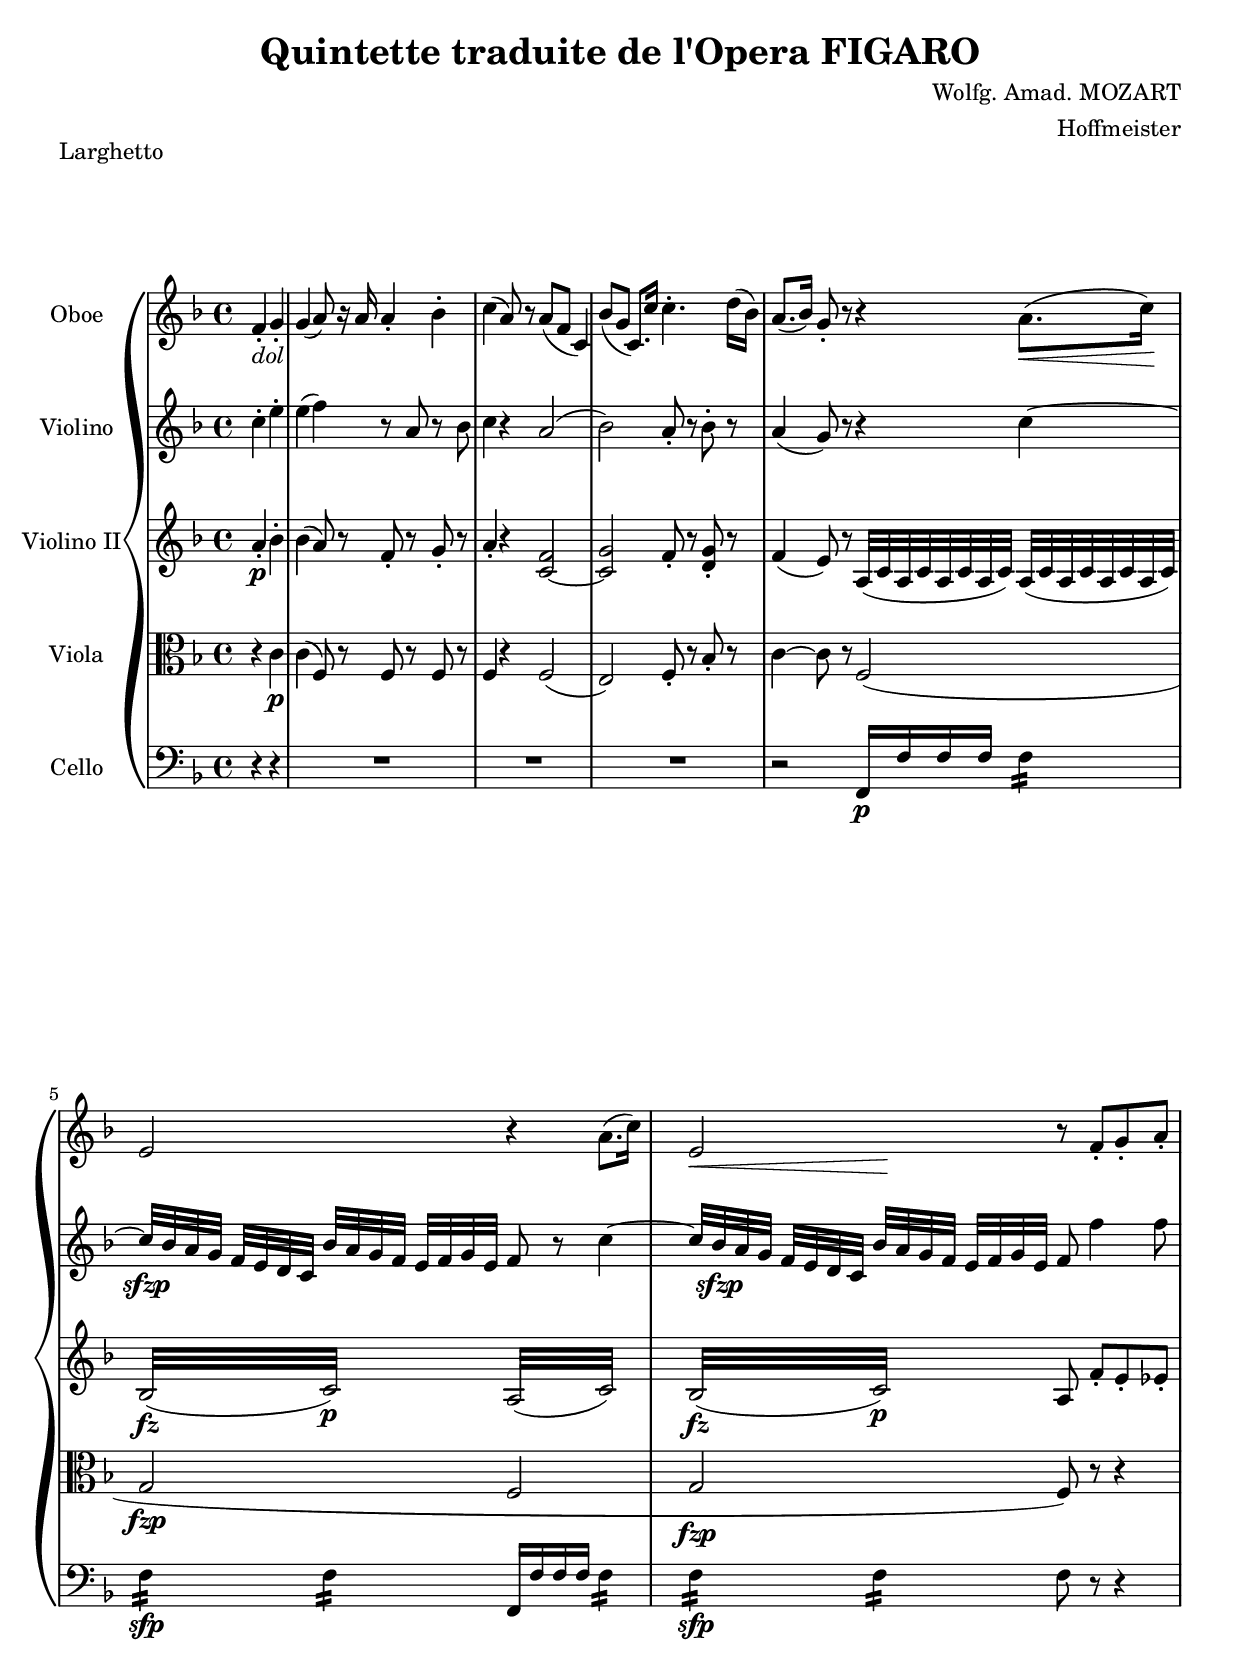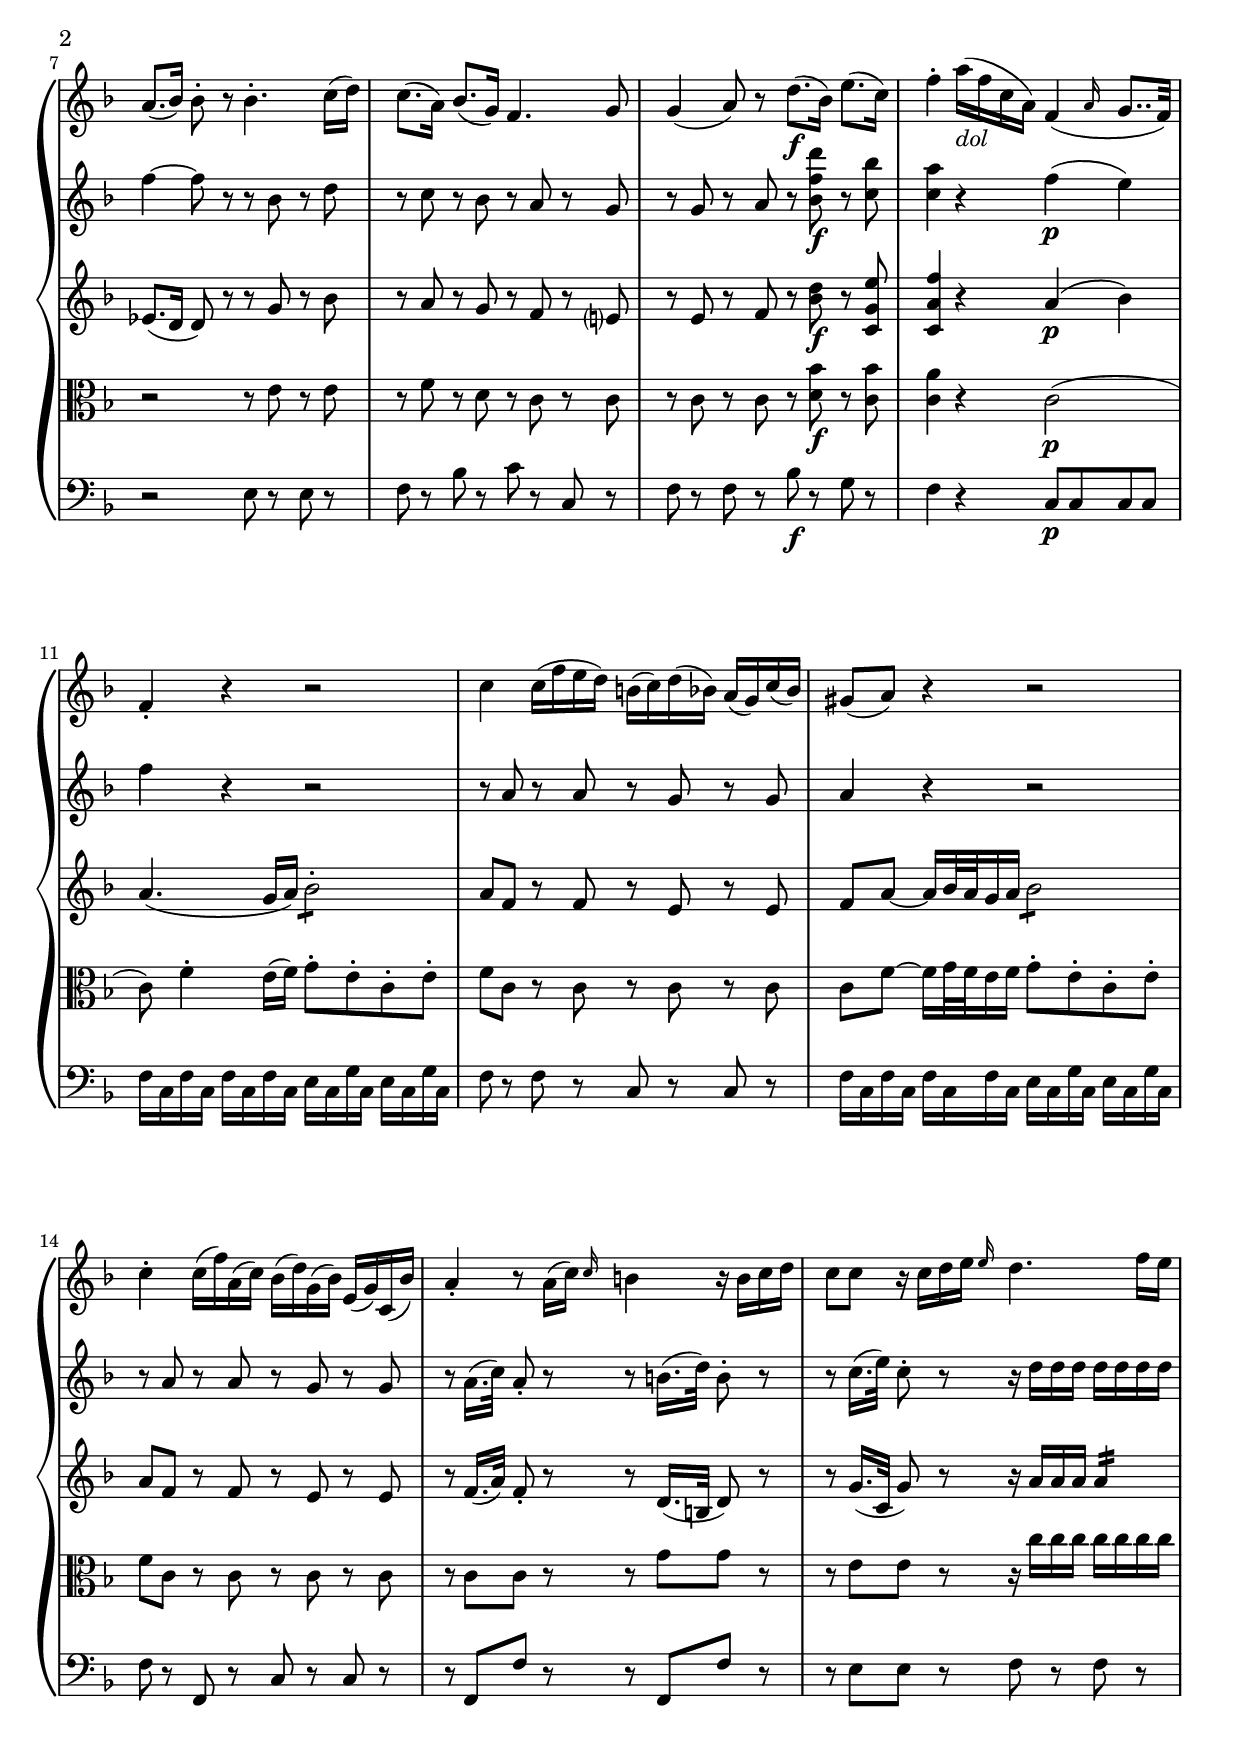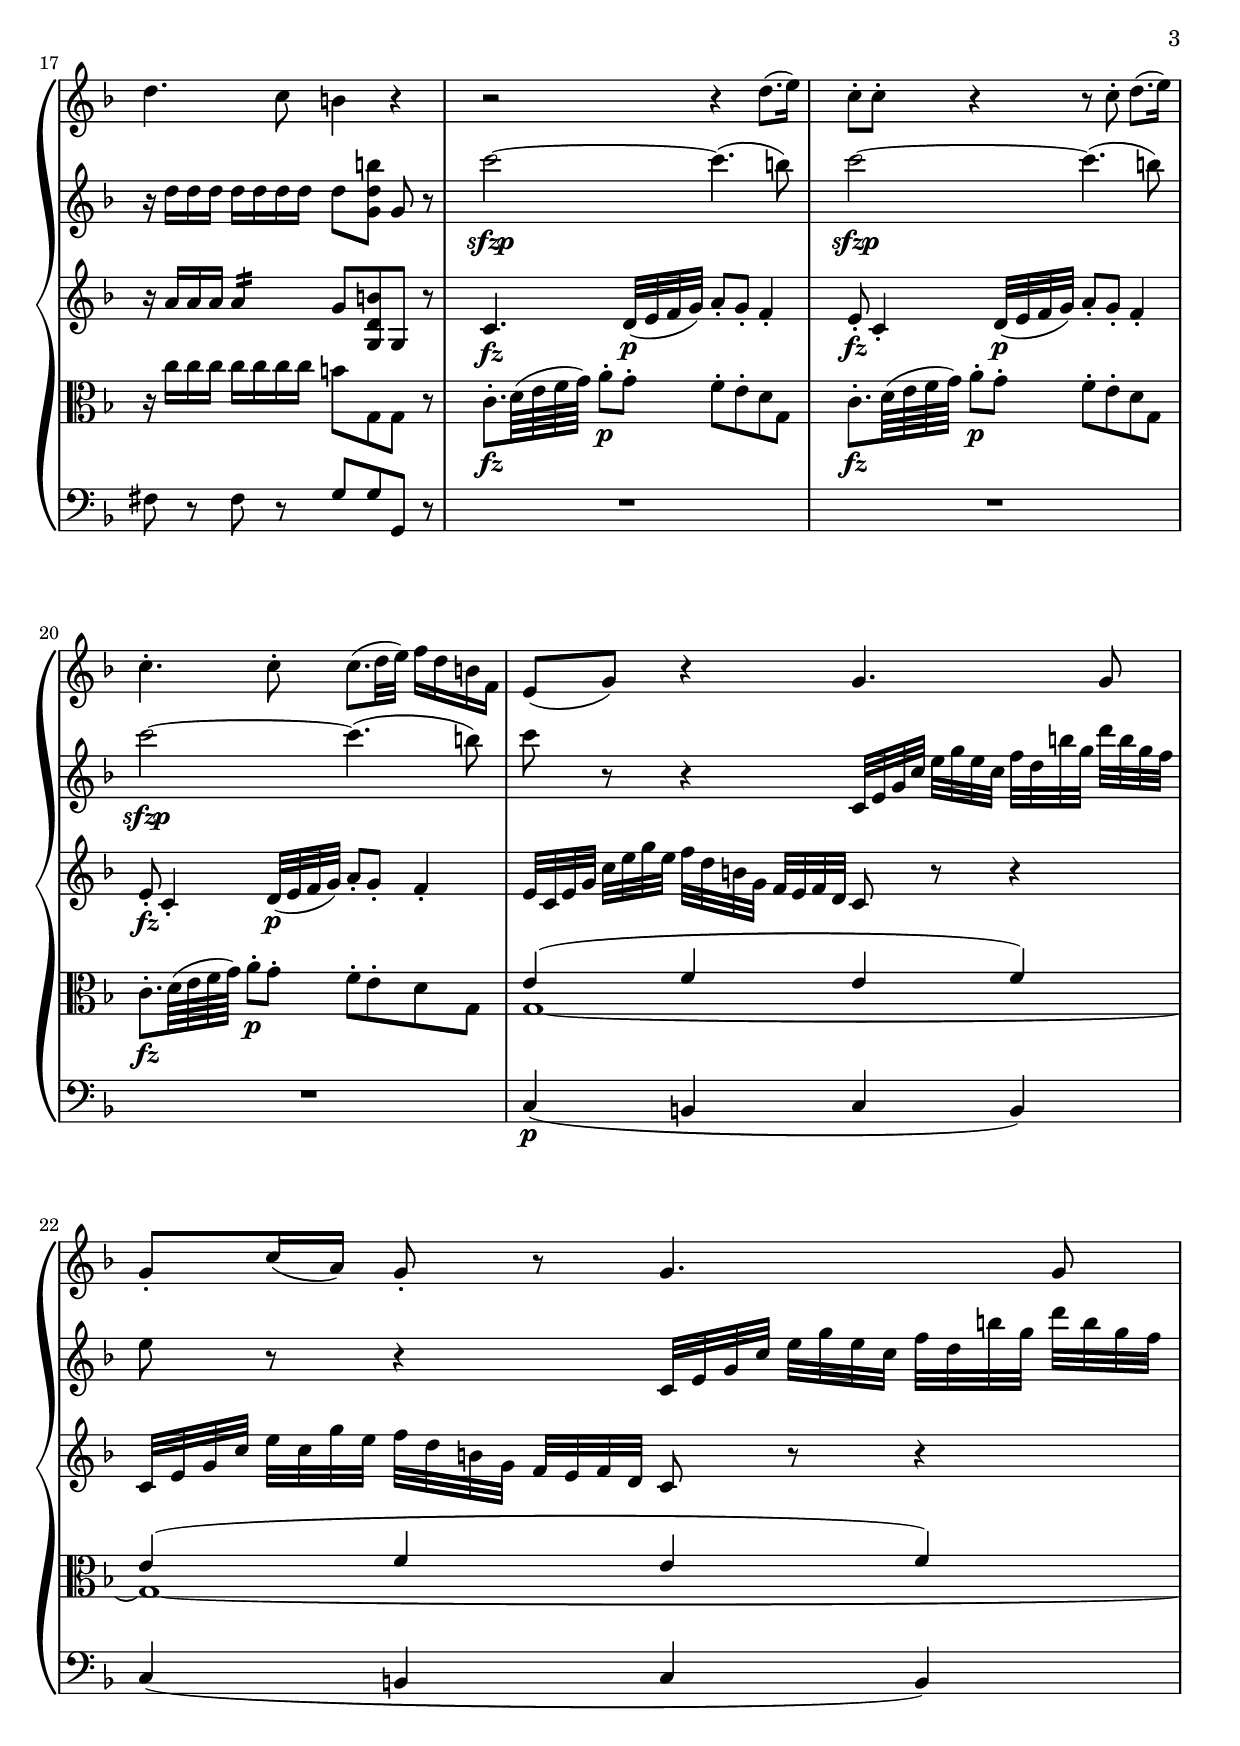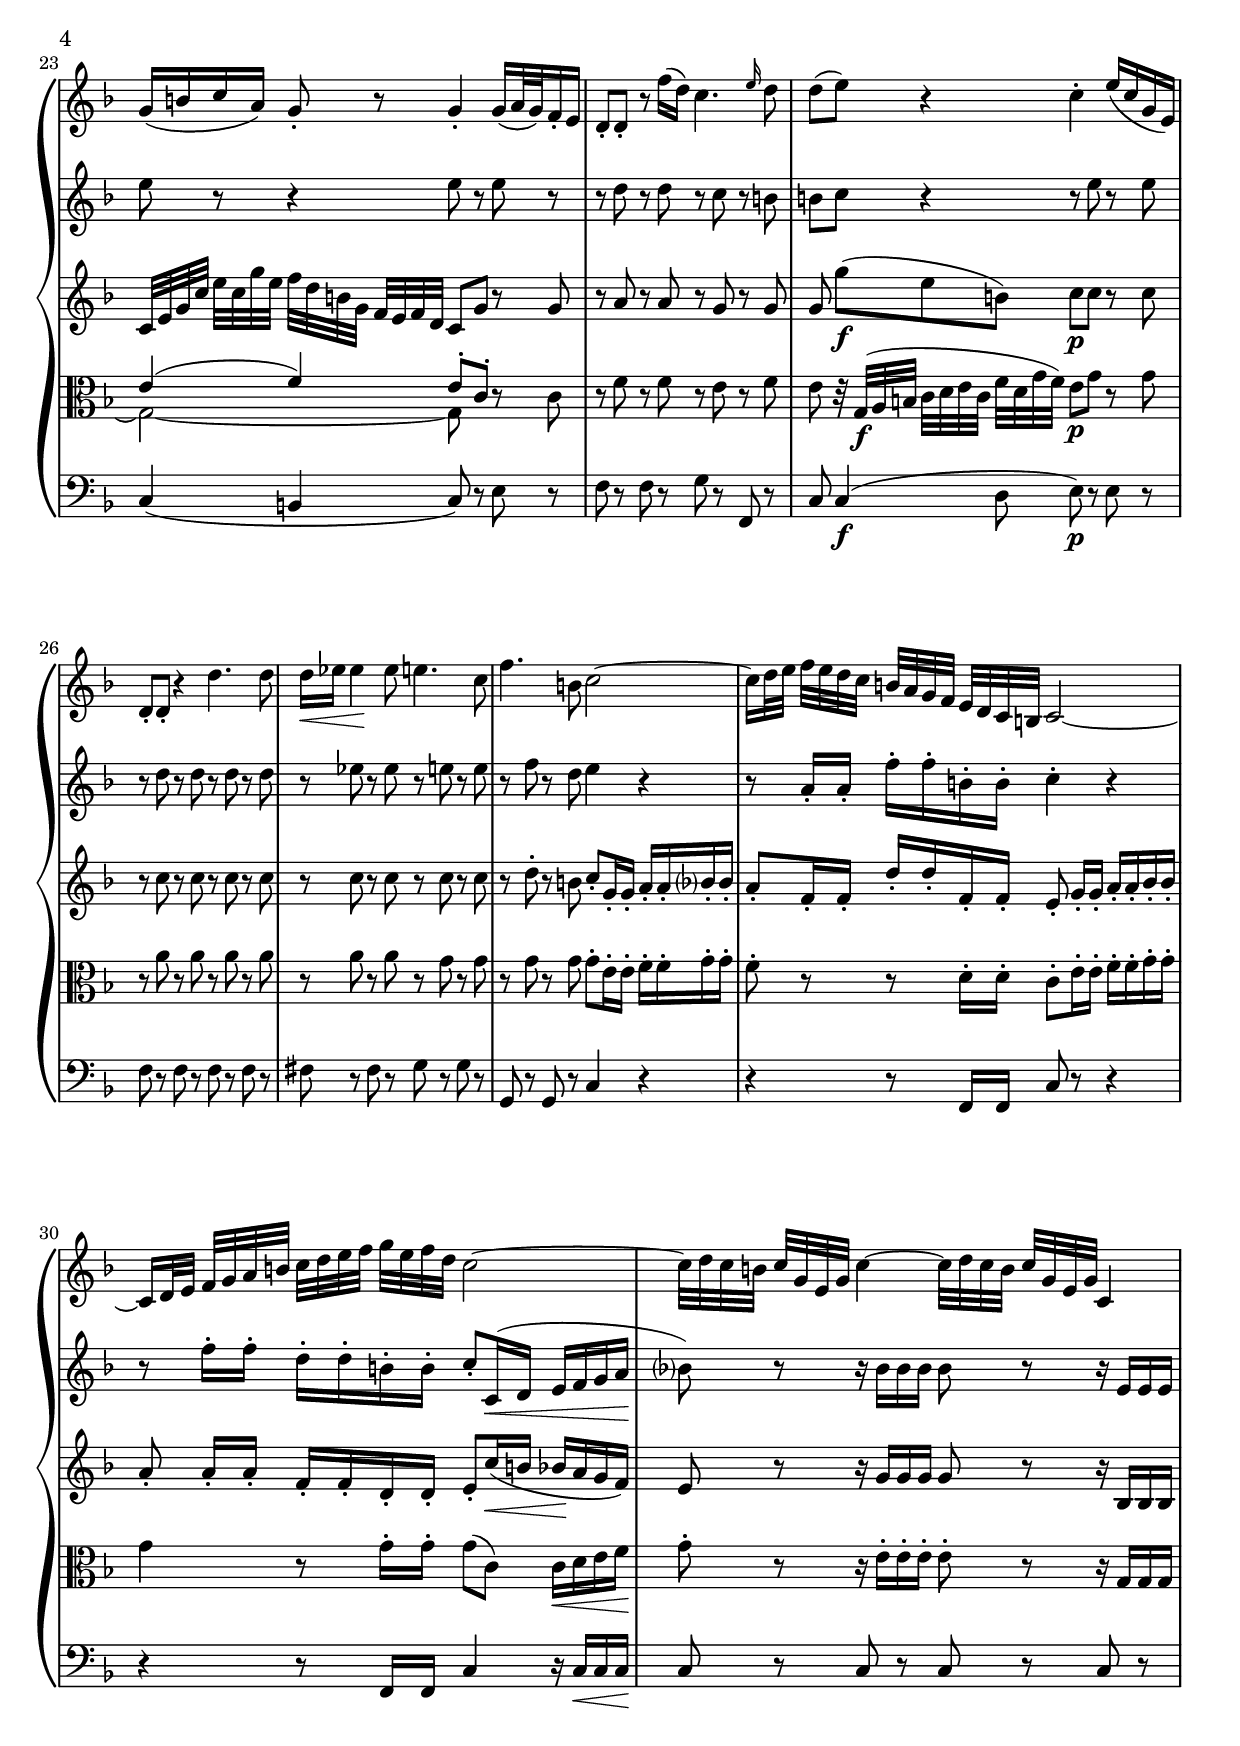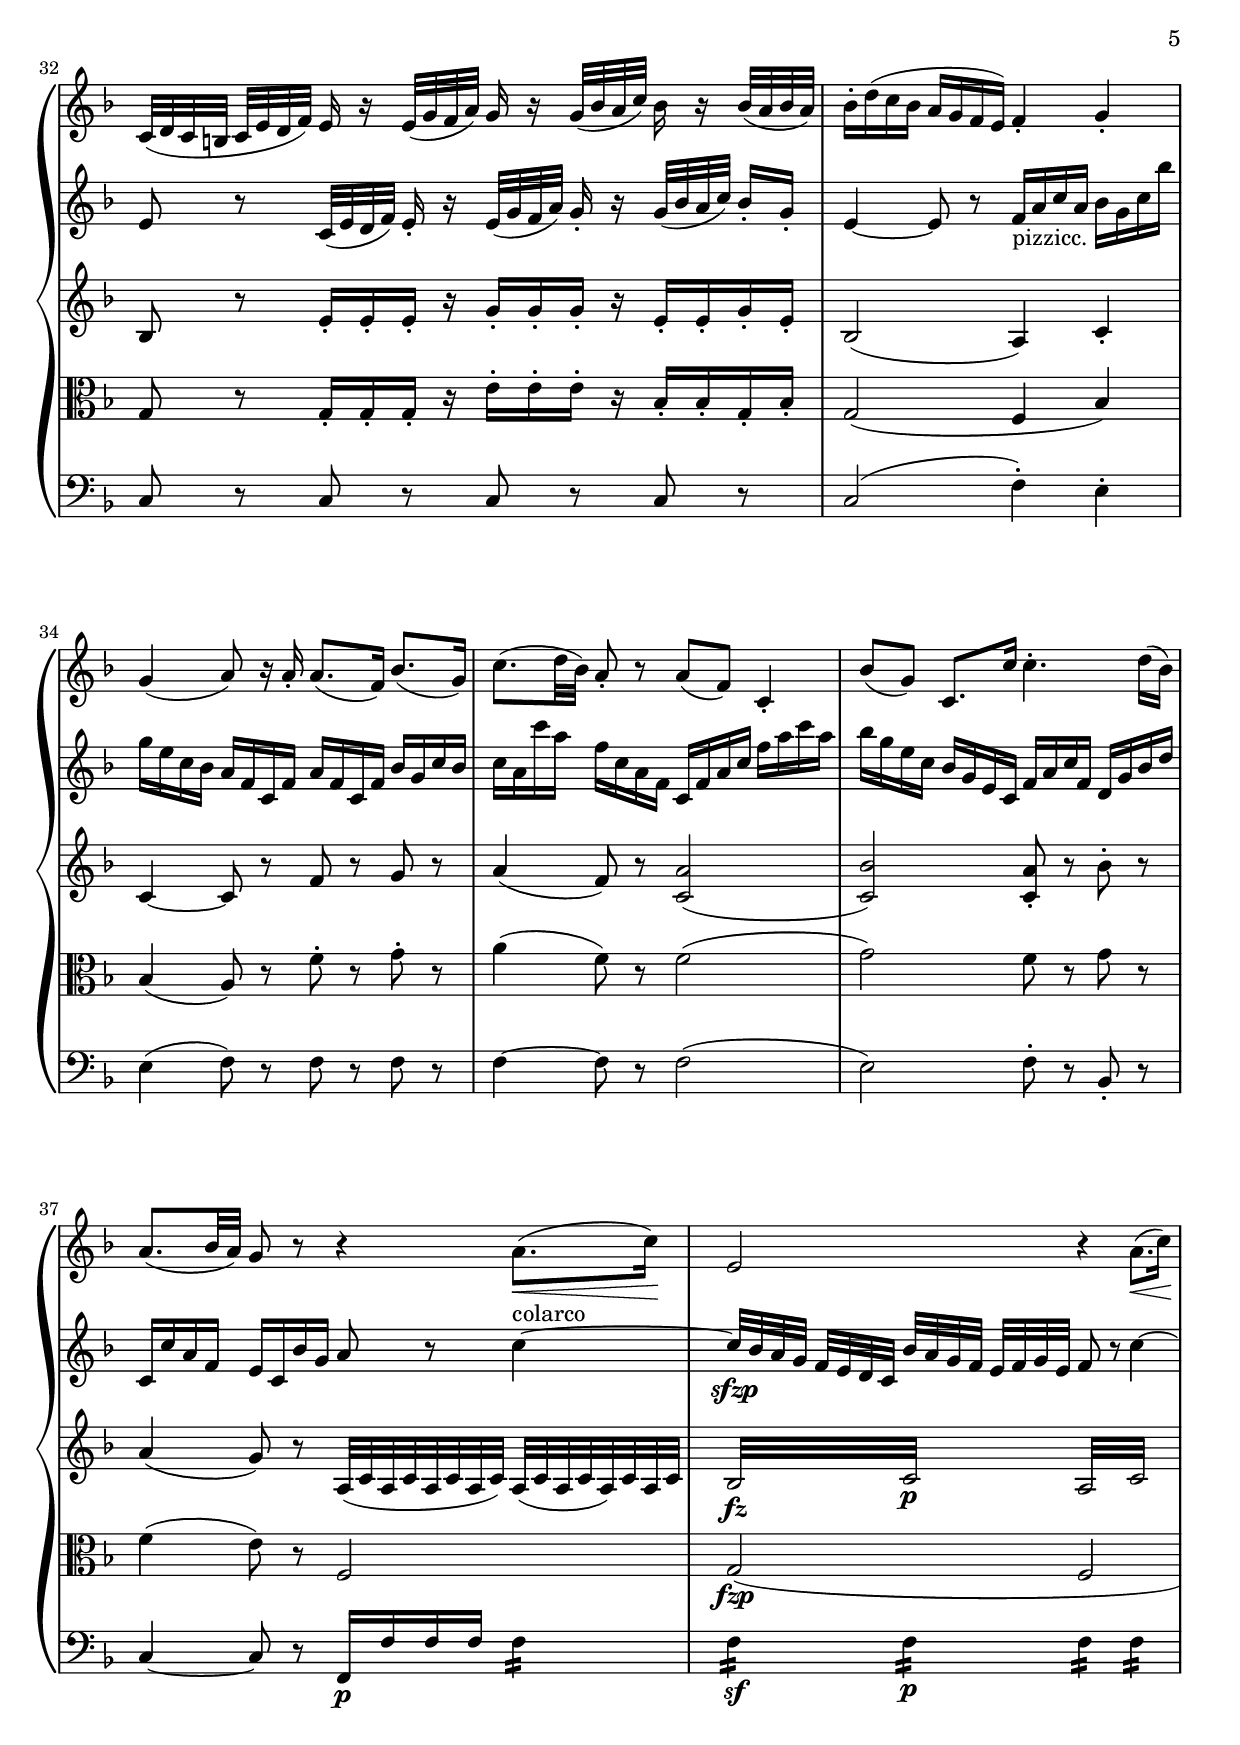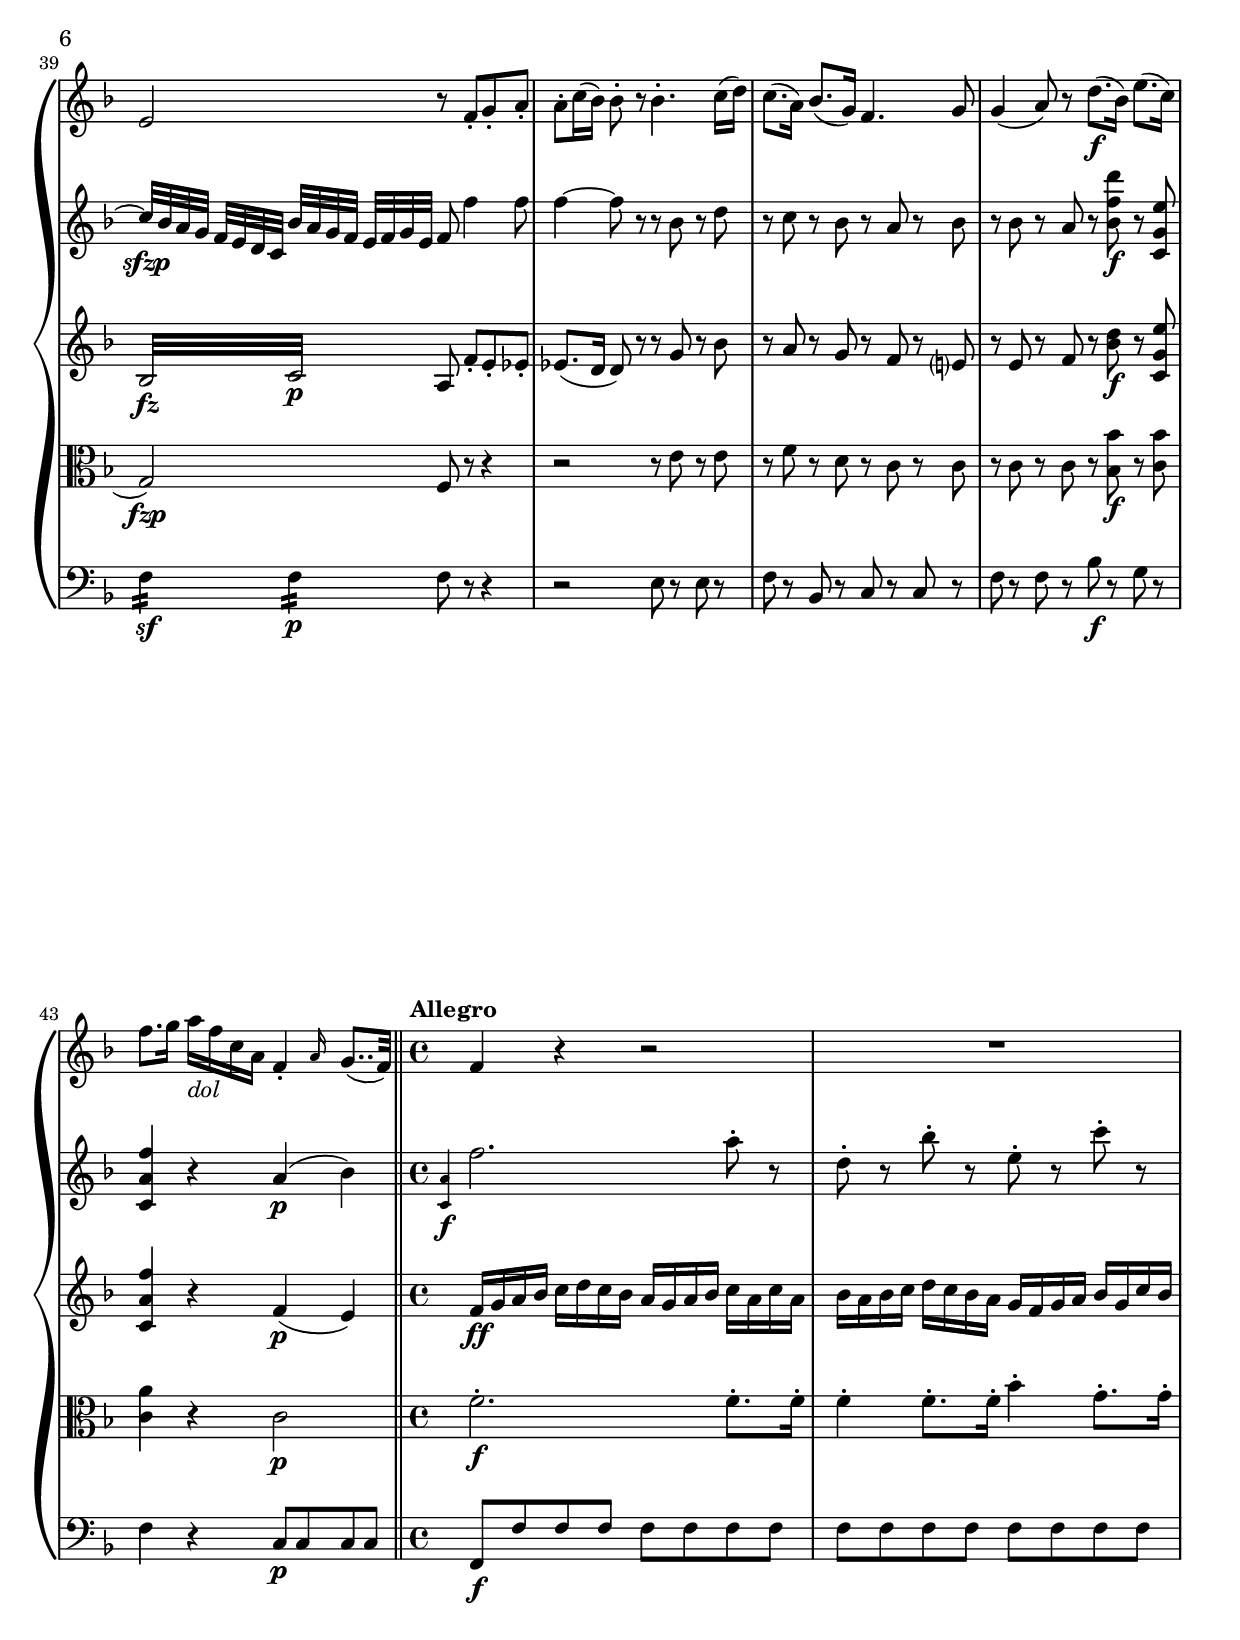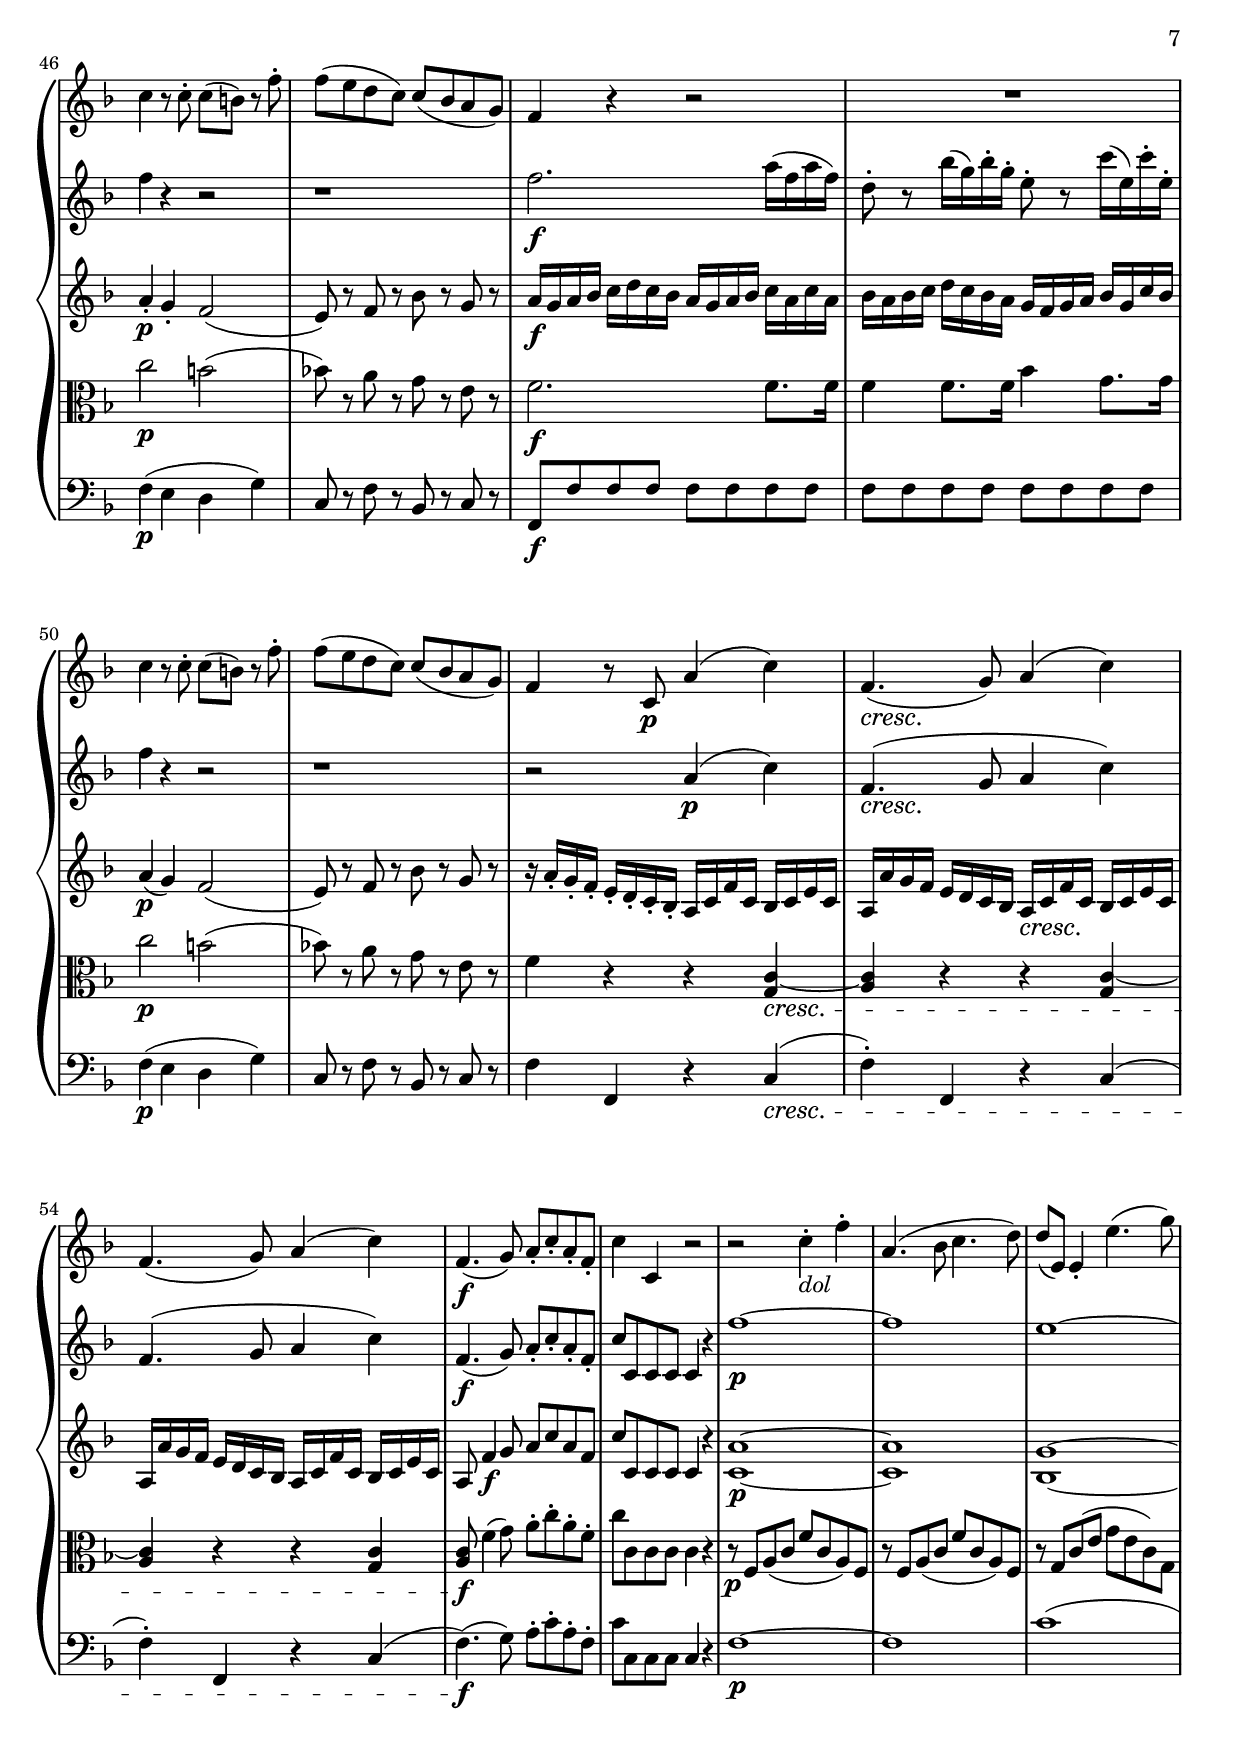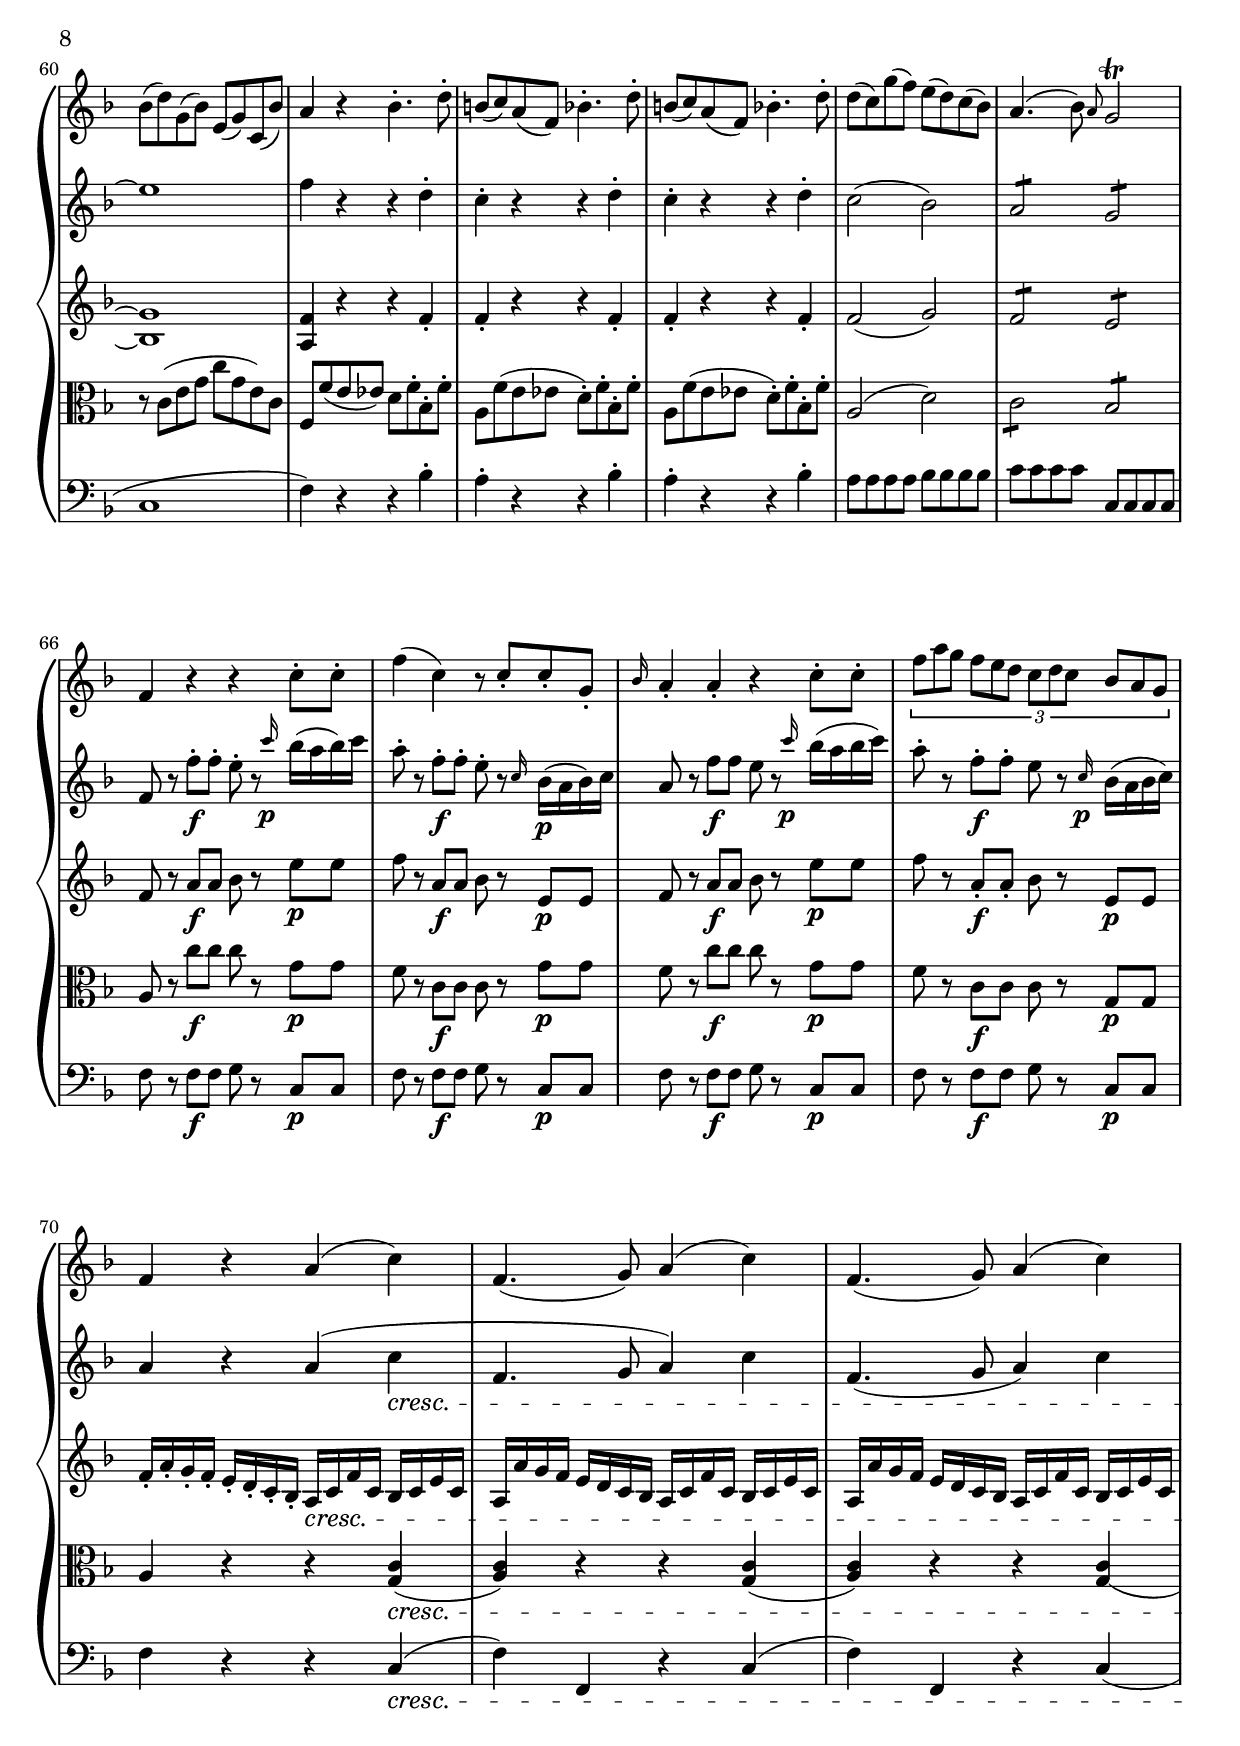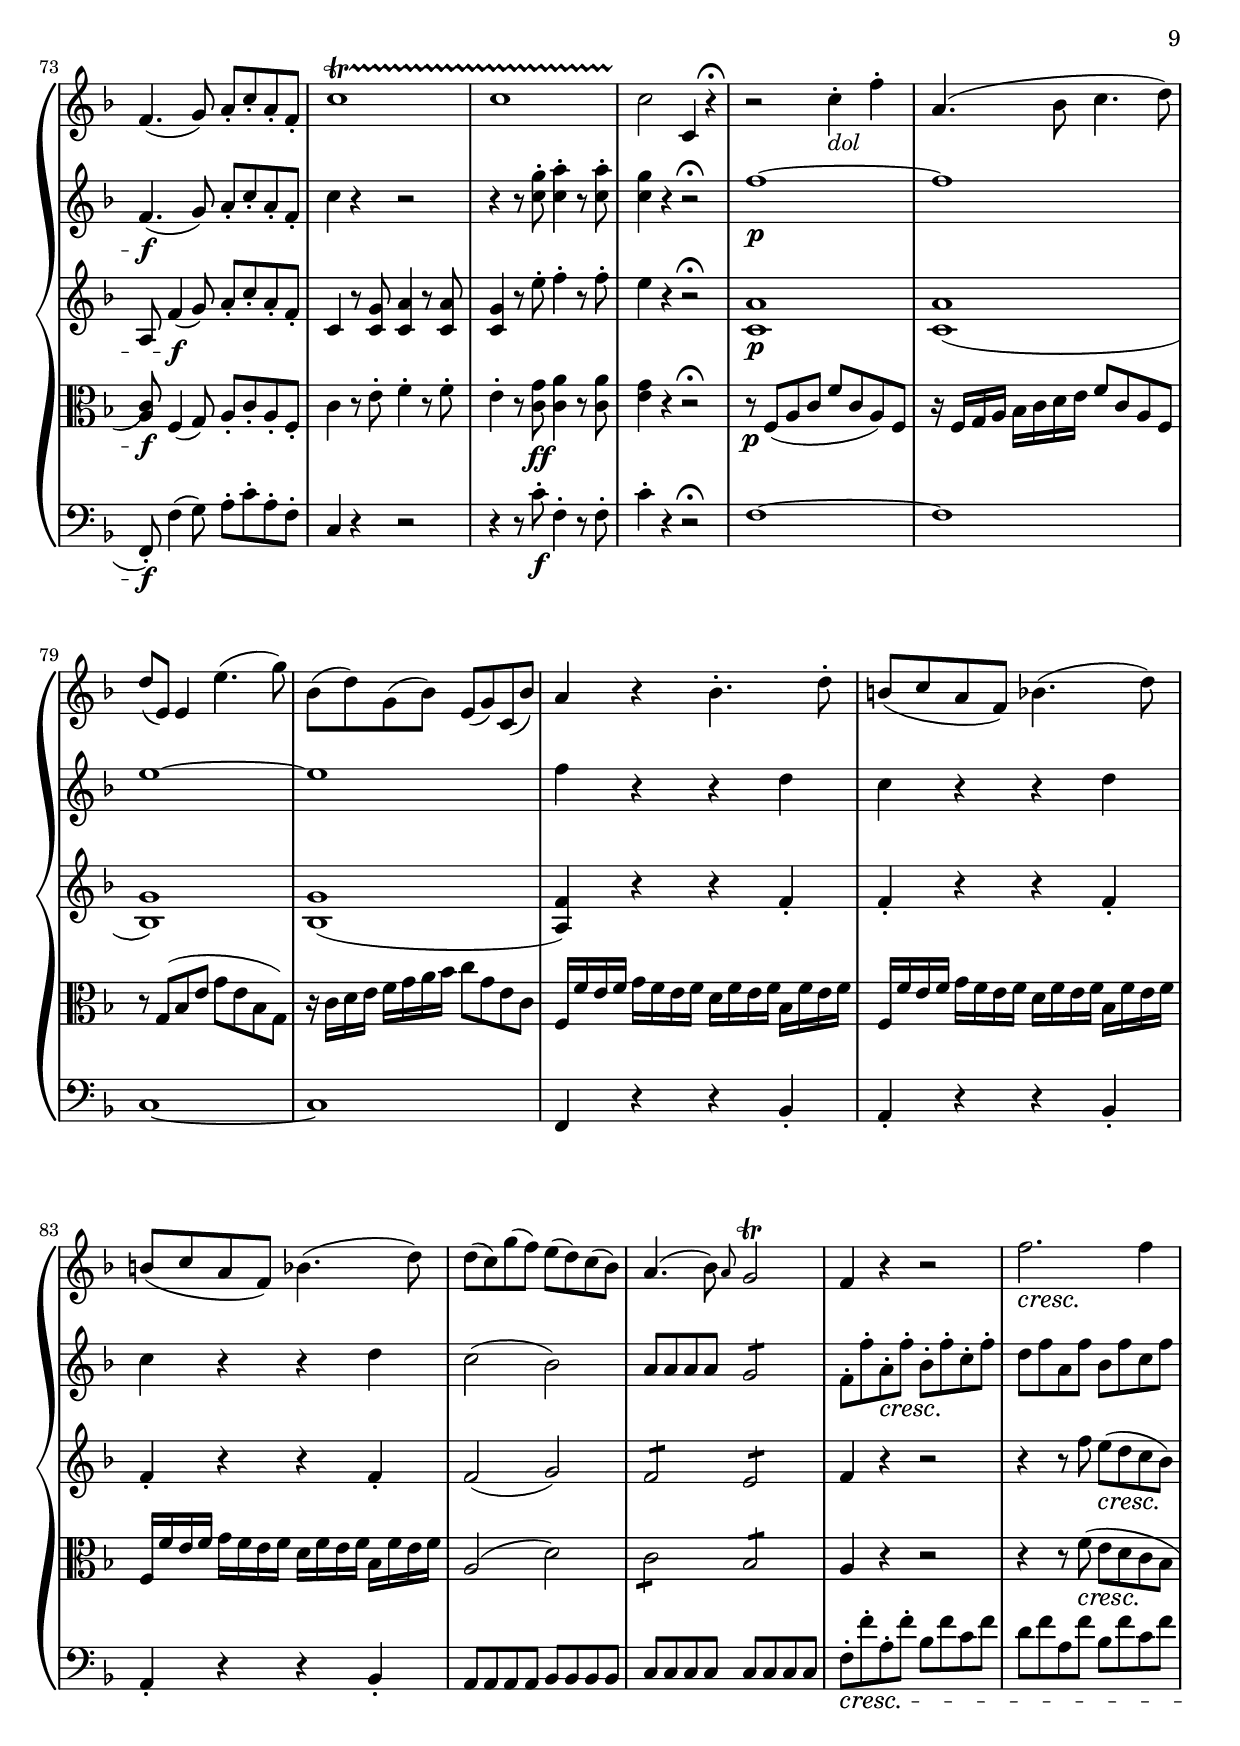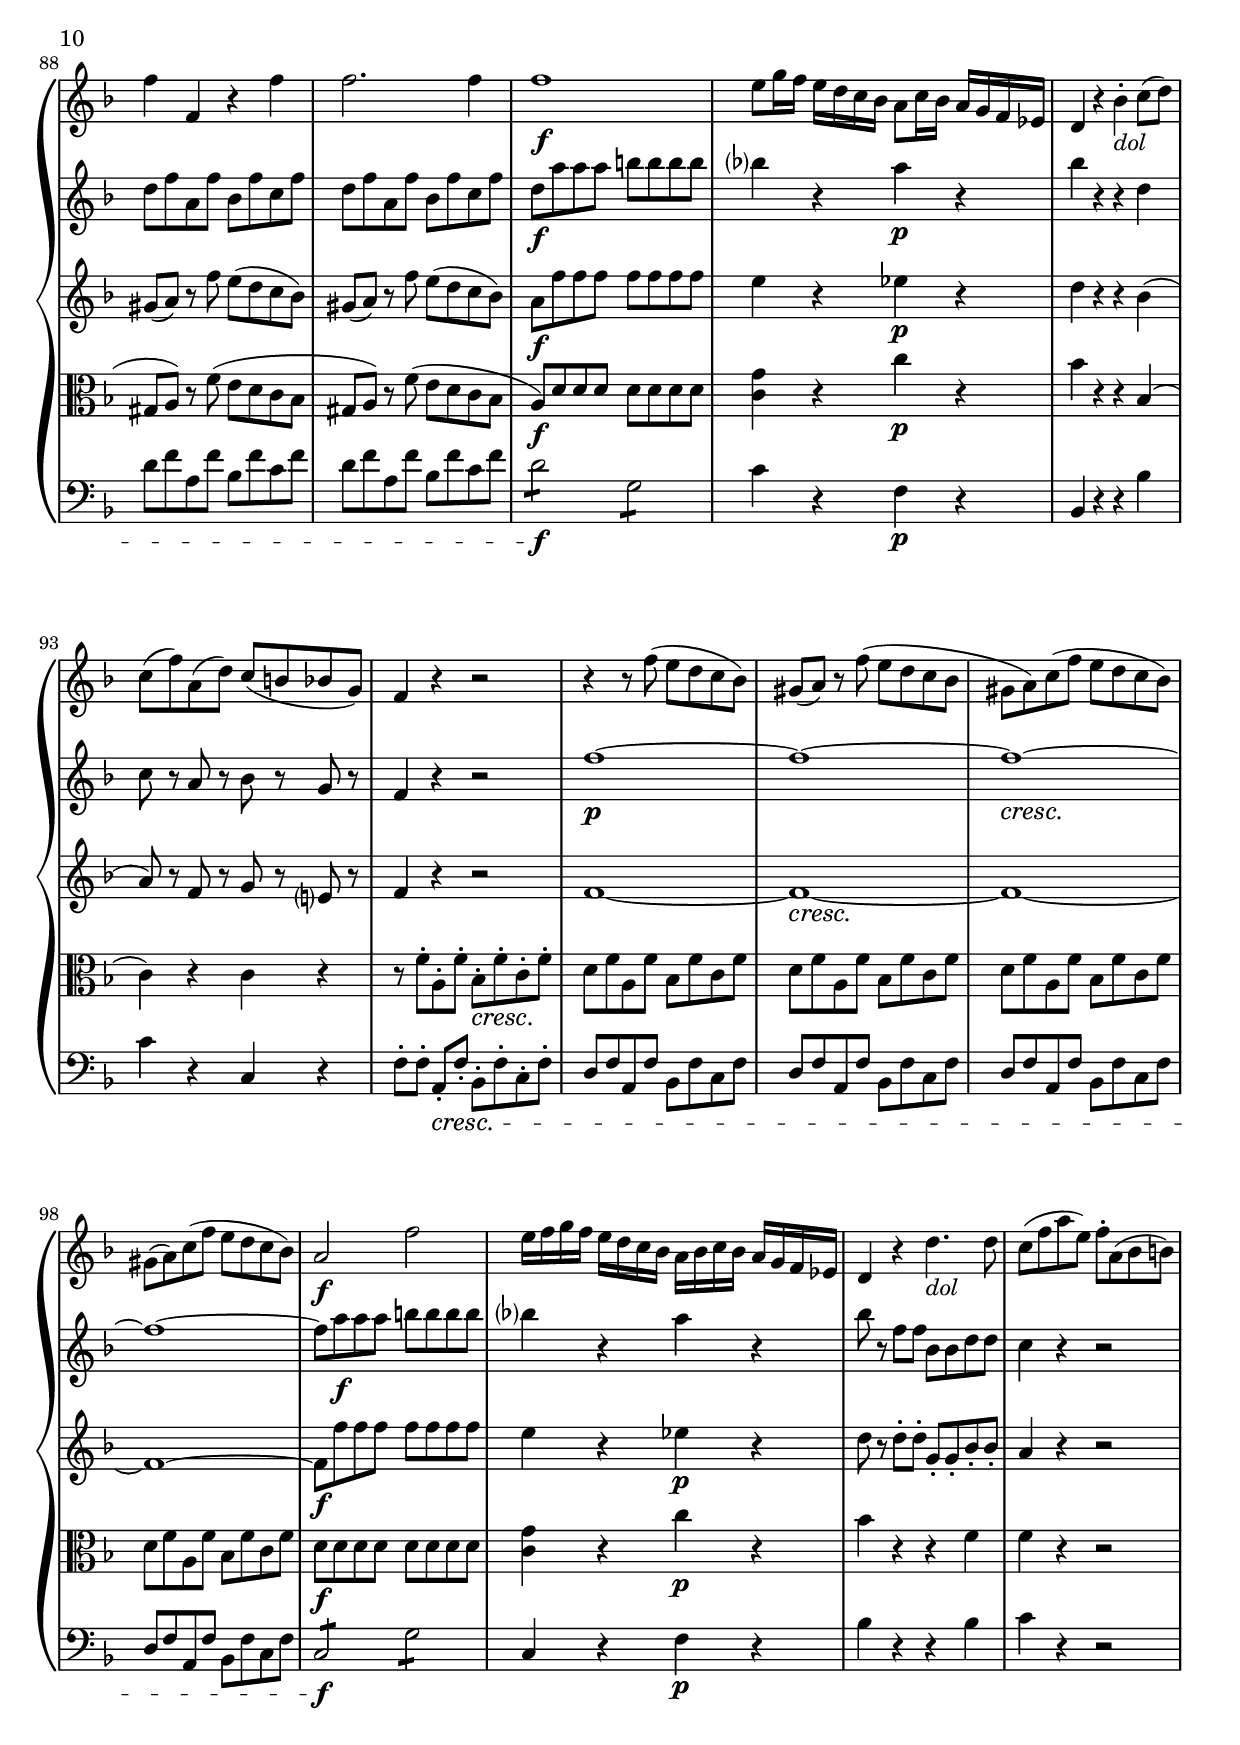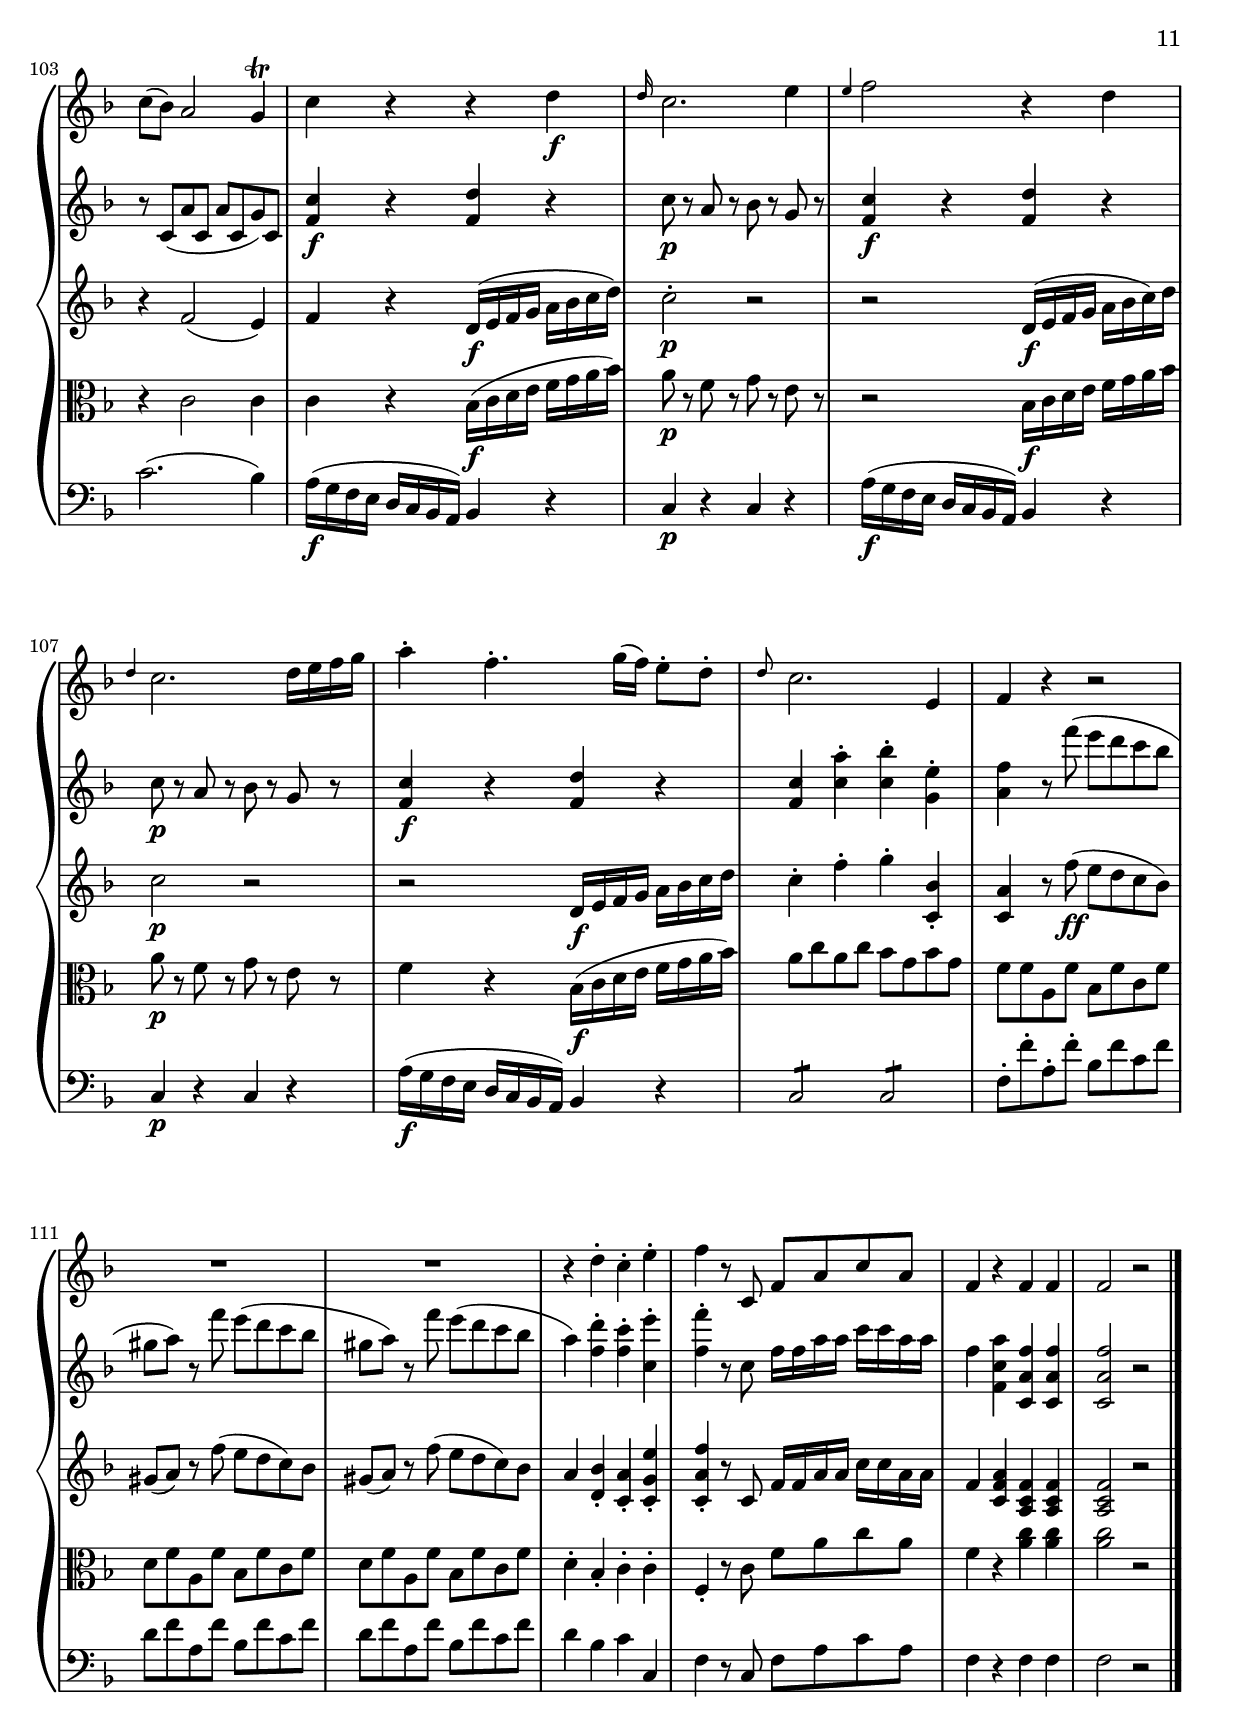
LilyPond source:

\include "defs.ily"
\version "2.18.2"
\language "english"

flute = \relative c'' {
  \override DynamicTextSpanner.style = #'none
  \startSettings d4-.-\dol e-. |
  e( fs8) r16 fs16 fs4-. g-. |
  a4( fs8) r8 fs( d a4) |
  g'8( e a,8.) a'16 a4.-. b16( g) |
  fs8.( g16) e8-. r8 r4 fs8.( \< a16) \! |
  cs,2 r4 fs8.( a16) |
  << cs,2 { s4 \< s4 \! } >> \ombr
  %% original line 2
  r8 d8-. e-. fs-. |
  fs8.( g16) g8-. r8 g4.-. a16( b) |
  a8.( fs16) g8.( e16) d4. e8 |
  e4( fs8) r8 b8.(-\f g16) cs8.( a16) |
  d4-. fs16(-\dol d a fs) d4( \grace fs16 e8.. d32) |
  d4-. r4 r2 |
  a'4 a16( d cs b) \ombr
  %% original line 3
  gs( a) b( g) fs( e) a( g) |
  es8( fs) r4 r2 |
  a4-. a16( d) fs,( a) g( b) e,( g) cs,( e) a,( g') |
  fs4-. r8 fs16( a) \grace a16 gs4 r16 gs16 a b |
  a8 a r16 a16 b cs16 \ombr
  %% original line 4
  \grace cs16 b4. d16 cs |
  b4. a8 gs4 r4 |
  r2 r4 b8.( cs16) |
  a8-. a-. r4 r8 a8-. b8.( cs16) |
  a4.-. a8-. a8.( b32 cs) d16 b gs d |
  cs8( e) r4 e4. e8 |
  e8-. a16( fs) e8-. r8 \ombr
  %% original line 5
  e4. e8 |
  e16( gs a fs) e8-. r8 e4-. e16( fs32 e) d16-. cs |
  b8-. b-. r8 d'16( b) a4. \grace cs16 b8 |
  b( cs) r4 a4-. cs16( a e cs) |
  b8-. b-. r4 b'4. b8 | b16 \< c c4 \! c8 \ombr
  %% original line 6
  cs4. a8 | d4. gs,8 a2~ |
  a16 b32 cs d[ cs b a] gs[ fs e d] cs b a gs a2~ |
  a16 b32 cs d[ e fs gs] a[ b cs d] e cs d b a2~ | \obr
  %% original line 7
  a32[ b a gs] a e cs e a4~ a32[ b a gs] a e cs e a,4 |
  a32([ b a gs] a cs b d) cs16 r16 cs32( e d fs) e16 r16 e32( g fs a) g16 r16 g32( fs g fs) | \obr
  %% original line 8
  g16-. b( a g fs e d cs) d4-. e-. |
  e4( fs8) r16 fs16-. fs8.( d16) g8.( e16) |
  a8.( b32 g) fs8-. r8 fs( d) a4-. |
  g'8( e) a,8. a'16 a4.-. b16( g) |
  fs8.( g32 fs) e8 r8 r4 fs8.( \< a16) \! | \obr
  %% original line 9
  cs,2 r4 fs8.( \< a16) \! |
  cs,2 r8 d8-. e-. fs-. |
  fs-. a16( g) g8-. r8 g4.-. a16( b) |
  a8.( fs16) g8.( e16) d4. e8 |
  e4( fs8) r8 b8.(-\f g16) cs8.( a16) |
  d8. e16 fs16-\dol d a fs \ombr
  %% original line 10
  d4-. \grace fs16 e8..( d32) \bar "||"
  \allegro \grace s4 d4 r4 r2 |
  R1*1 |
  a'4 r8 a8-. a( gs) r d'-. |
  d( cs b a) a( g fs e) |
  d4 r4 r2 |
  R1*1 |
  a'4 r8 a-. a( gs) r d'-. | \obr
  %% original line 11
  d( cs b a) a( g fs e) |
  d4 r8 a8-\p fs'4( a) |
  d,4.(-\cresc e8) fs4( a) |
  d,4.( e8) fs4( a) |
  d,4.-\f( e8) fs-. a-. fs-. d-. |
  a'4 a, r2 | \obr
  %% original line 12 (last line of page 1)
  r2 a'4-.-\dol d-. |
  fs,4.( g8 a4. b8) |
  b( cs,) cs4-. cs'4.( e8) |
  g,( b) e,( g) cs,( e) a,( g') |
  fs4 r g4.-. b8-. |
  gs8( a) fs( d) \ombr
  %% original line 1 of page 2
  g4.-. b8-. |
  gs8( a) fs( d) g4.-. b8-. |
  b( a) e'( d) cs( b) a( g) |
  fs4.( g8) \grace fs8 e2-\trill |
  d4 r r a'8-. a-. |
  d4( a) r8 a-. a-. e-. | \obr
  %% original line 2
  \grace g16 fs4-. fs-. r a8-. a-. |
  \tuplet 3/2 { d8 fs e d cs b a b a g fs e } |
  d4 r fs( a) |
  d,4.( e8) fs4( a) |
  d,4.( e8) fs4( a) |
  d,4.( e8) \ombr
  %% original line 3
  fs8-. a-. fs-. d-. |
  a'1 \startTrillSpan |
  a1 |
  a2 \stopTrillSpan a,4 r \fermata |
  r2 a'4-.-\dol d-. |
  fs,4.( g8 a4. b8) |
  b( cs,) cs4 cs'4.( e8) |
  g,8( b) e,( g) \ombr
  %% original line 4
  cs,( e) a,( g') |
  fs4 r g4.-. b8-. |
  gs( a fs d) g4.( b8) |
  gs( a fs d) g4.( b8) |
  b( a) e'( d) cs( b) a( g) | \obr
  %% original line 5
  fs4.( g8) \grace fs8 e2 -\trill |
  d4 r r2 |
  d'2.-\cresc d4 |
  d d, r d' |
  d2. d4 |
  d1-\f
  cs8 e16 d cs b a g \ombr
  %% original line 6
  fs8 a16 g fs e d c |
  b4 r g'-.-\dol a8( b) |
  a( d) fs,( b) a( gs g e) |
  d4 r r2 |
  r4 r8 d'8( cs b a g) | \obr
  %% original line 7
  es8( fs) r d'8( cs b a g |
  es8 fs) a( d cs b a g) |
  es8( fs) a( d cs b a g) |
  fs2-\f d'2 | \obr
  %% original line 8
  cs16 d e d cs b a g fs g a g fs e d c |
  b4 r b'4.-\dol b8 |
  a8( d fs cs) d-. fs,( g gs) |
  a8( g) fs2 e4-\trill | \obr
  %% original line 9
  a4 r r b-\f |
  \grace b16 a2. cs4 |
  \grace cs4 d2 r4 b |
  \grace b a2. b16 cs d e |
  fs4-. d4.-. e16( d) cs8-. b-. | \obr
  %% original line 10
  \grace b8 a2. cs,4 |
  d4 r r2 |
  R1*2 |
  r4 b'4-. a-. cs-. |
  d r8 a,8 d fs a fs |
  d4 r d d | \obr
  %% original last line
  d2 r2 \bar "|."
}


\version "2.18.2"
\language "english"

violin = \relative c'' {
  \startSettings a4-. cs4-. |
  %% NOTE: the original seems to have an extra 8th rest in this bar.
  cs( d) r8 fs, r g |
  a4 r fs2( |
  g2) fs8-. r g-. r |
  fs4( e8) r r4 a~ |
  a32[-\sfzp g fs e] d cs b a g'[ fs e d] cs d e cs \ombr
  %% original line 2
  d8 r a'4~ |
  a32[ g-\sfzp fs e] d cs b a g'[ fs e d] cs d e cs d8 d'4 d8 |
  d4~ d8 r8 r g, r b |
  r a r g r fs r e |
  r e r fs r <g d' b'>-\f r <a g'> | \obr
  %% original line 3
  <a fs'>4 r d(-\p cs) |
  d r r2 |
  r8 fs, r fs r e r e |
  fs4 r r2 |
  r8 fs r fs r e r e |
  r fs16.( a32) fs8-. r r gs16.( b32) gs8-. r | \obr
  %% original line 4
  r a16.( cs32) a8-. r r16 b b b b[ b b b] |
  r16 b b b b[ b b b] b8[ <e, b' gs'> ] e r |
  a'2~-\sfzp a4.( gs8) |
  a2~-\sfzp a4.( gs8) | \obr
  %% original line 5
  a2~-\sfzp a4.( gs8) |
  a8 r r4 a,,32[ cs e a] cs e cs a d[ b gs' e] b' gs e d |
  cs8 r r4 a,32[ cs e a] cs e cs a d[ b gs' e] b' gs e d | \obr
  %% original line 6
  cs8 r r4 cs8 r cs r |
  r b r b r a r gs |
  gs a r4 r8 cs r cs |
  r b r b r b r b |
  r c r c r cs r cs | \obr
  %% original line 7
  r d r b cs4 r |
  r8 fs,16-. fs-. d'-. d-. gs,-. gs-. a4-. r |
  r8 d16-. d-. b-. b-. gs-. gs-. a8-. a,16(\< b cs d e fs\! |
  g?8) r r16 g g g g8 r r16 cs, cs cs | \obr
  %% original line 8
  cs8 r a32([ cs b d]) cs16-. r cs32([ e d fs]) e16-. r e32([ g fs a]) g16-. e-. |
  cs4~ cs8 r d16-\pizz fs a fs g[ e a g'] |
  e cs a g fs[ d a d] \ombr
  %% original line 9
  fs d a d g[ e a g] | a fs a' fs d[ a fs d] a d fs a d[ fs a fs] |
  g e cs a g[ e cs a] d fs a d, b[ e g b] | \obr
  %% original line 10
  a, a' fs d cs[ a g' e] fs8 r a4~^\arco |
  a32-\sfzp g fs e d[ cs b a] g' fs e d cs[ d e cs] d8 r a'4~ |
  a32-\sfzp g fs e d[ cs b a] g' fs e d cs[ d e cs] \ombr
  %% original line 11
  d8 d'4 d8 |
  d4~ d8 r r g, r b |
  r a r g r fs r g |
  r g r fs r <g d' b'>-\f r <a, e' cs'> |
  <a fs' d'>4 r fs'(-\p g) \bar "||"
  \set Score.tempoHideNote = ##t
  \time 4/4 \tempo "Allegro" 4=120 \grace <a, fs'>4-\f d'2. fs8-. r |
  b,-. r g'-. r \ombr
  %% original line 12 (last line)
  cs,8-. r a'-. r |
  d,4 r r2 |
  r1 |
  d2.-\f fs16( d fs d) |
  b8-. r g'16( e) g-. e-. cs8-. r a'16( cs,) a'-. cs,-. |
  d4 r r2 |
  r1 |
  r2 fs,4(-\p a) | \obr
  %% original line 1 (page 2)
  \override DynamicTextSpanner.style = #'none
  d,4.(-\cresc e8 fs4 a) |
  d,4.( e8 fs4 a) |
  d,4.(\f e8) fs-. a-. fs-. d-. |
  a' a, a a a4 r |
  d'1~-\p |
  d1 |
  cs1~ |
  cs1 |
  d4 r r b-. | \obr
  %% original line 2
  a-. r r b-. |
  a-. r r b-. |
  a2( g) |
  \repeat tremolo 4 fs8 \repeat tremolo 4 e8 |
  d8 r d'-.-\f d-. cs-. r \grace a'16-\p g( fs g) a |
  fs8-. r d-.-\f d-. cs-. r \grace a16 g(-\p fs g) a | \obr
  %% original line 3
  fs8 r d'-\f d cs r \grace a'16-\p g( fs g a) |
  fs8-. r d-.-\f d-. cs r \grace a16-\p g( fs g a) |
  \override DynamicTextSpanner.style = #'dashed-line
  fs4 r fs( a-\cresc |
  d,4. e8 fs4) a |
  d,4.( e8 fs4) a |
  d,4.(-\f e8) fs-. a-. fs-. d-. | \obr
  %% original line 4
  a'4 r r2 |
  r4 r8 <a e'>8-. <a fs'>4-. r8 <a fs'>8-. |
  <a e'>4 r r2-\fermata |
  d1~-\p |
  d1 |
  cs1~ |
  cs1 |
  d4 r r b |
  a r r b |
  a r r b |
  a2( \ombr
  %% original line 5
  g2) |
  fs8 fs fs fs \repeat tremolo 4 e8 |
  \override DynamicTextSpanner.style = #'none
  d-. d'-. fs,-.-\cresc d'-. g,-. d'-. a-. d-. |
  b d fs, d' g, d' a d |
  b d fs, d' g, d' a d | \obr
  %% original line 6
  b d fs, d' g, d' a d |
  b-\f fs' fs fs gs gs gs gs |
  g?4 r fs-\p r |
  g r r b, |
  a8 r fs r g r e r | \obr
  %% original line 7
  d4 r r2 |
  d'1~-\p |
  d1~ |
  d1~-\cresc |
  d1~ |
  d8 fs-\f fs fs gs gs gs gs |
  g?4 r fs r |
  g8 r d d g, g b b | \obr
  %% original line 8
  a4 r r2 |
  r8 a,( fs' a, fs' a, e') a, |
  <d a'>4-\f r <d b'> r |
  a'8-\p r fs r g r e r | \obr
  %% original line 9
  <d a'>4-\f r <d b'> r |
  a'8-\p r fs r g r e r |
  <d a'>4-\f r <d b'> r |
  <d a'> <a' fs'>-. <a g'>-. <e cs'>-. | \obr
  %% original line 10
  <fs d'> r8 d''( cs b a g |
  es fs) r d' cs( b a g |
  es fs) r d' cs( b a g |
  fs4) <d b'>-. \ombr
  %% original line 11 (last line)
  <d a'>-. <a cs'>-. |
  <d d'>-. r8 a d16 d fs fs a a fs fs |
  d4 <d, a' fs'> <a fs' d'> <a fs' d'> |
  <a fs' d'>2 r2 \bar "|."
}

\version "2.18.2"
\language "english"

violaI = \relative c' {
  \startSettings fs4-.-\p g-. |
  g( fs8) r d-. r e-. r |
  fs4-. r <a, d>2~ |
  <a e'> d8-. r <b e>-. r |
  d4( cs8) r fs,32( a fs a fs a fs a) fs( a fs a fs a fs a) | \obr
  %% original line 2
  \repeat tremolo 8 { g32(-\fz a)-\p } \repeat tremolo 8 { fs( a) } |
  \repeat tremolo 8 { g32(-\fz a)-\p } fs8 d'-.[ cs-. c-.] |
  c8.( b16 b8) r r e r g |
  r fs r e r d r cs? |
  %% NOTE: original has an extra 8th rest (at the end?) of the bar.
  r cs r d r <g b>-\f r <a, e' cs'> |
  <a fs' d'>4 r fs'(-\p g) | \obr
  %% original line 3
  fs4.( e16 fs) g2:8-. |
  fs8 d r d r cs r cs |
  d fs~ fs16 g32 fs e16 fs g2:8 |
  fs8 d r d r cs r cs |
  r d16.( fs32) d8-. r r b16.( gs32 b8) r |
  r e16.( a,32 e'8) r \ombr
  %% original line 4
  r16 fs fs fs fs4:16 |
  r16 fs fs fs fs4:16 e8 <e, b' gs'> e r |
  a4.-\fz b32(-\p cs d e) fs8-. e-. d4-. |
  cs8-.-\fz a4-. b32(-\p cs d e) fs8-. e-. d4-. |
  cs8-.-\fz a4-. b32(-\p cs d e) fs8-. e-. d4-. | \obr
  %% original line 5
  cs32 a cs e a[ cs e cs] d b gs e d[ cs d b] a8 r r4 | \onbr
  a32 cs e a cs[ a e' cs] d[ b gs e] d cs d b a8 r r4 | \onbr
  a32 cs e a cs[ a e' cs] d[ b gs e] d cs d b \ombr
  %% original line 6
  a8 e' r e |
  r fs r fs r e r e |
  e e'([-\f cs gs]) a-\p a r a |
  r a r a r a r a |
  r a r a r a r a |
  r b-. r gs \ombr
  %% original line 7
  a8-. e16-. e-. fs-. fs-. g?-. g-. |
  fs8-. d16-. d-. b'-. b-. d,-. d-. cs8-.  e16[-. e]-. fs-. fs-. g-. g-. |
  fs8-. fs16[-. fs]-. d-. d-. b-. b-. cs8-. a'16(-\< gs g-\! fs e d) |
  cs8 r r16 e='16 e e \ombr
  %% original line 8
  e8 r r16 g, g g |
  g8 r cs16-. cs-. cs-. r e-. e-. e-. r cs-. cs-. e-. cs-. |
  g2( fs4) a-. |
  a~ a8 r d r e r |
  fs4( d8) r <a fs'>2( |
  <a g'>) <a fs'>8-. r g'-. r8 | %NOTE: last 8th rest here was missing from original.
  fs4( e8) r \ombr
  %% original line 9
  fs,32( a fs a fs a fs a) fs( a fs a fs) a fs a |
  \repeat tremolo 8 { g32-\fz a-\p } \repeat tremolo 8 { fs a } |
  \repeat tremolo 8 { g32-\fz a-\p } fs8 d'-.[ cs-. c-.] |
  c8.( b16 b8) r r e r g |
  r fs r e r d r cs? | \obr
  %% original line 10
  r cs r d r <g b>-\f r <a, e' cs'> |
  <a fs' d'>4 r d(-\p cs) \bar "||"
  \allegro \grace s4 d16-\ff e fs g a b a g fs e fs g a fs a fs |
  g fs g a b a g fs e d e fs g e a g | \obr
  %% original line 11
  fs4-.-\p e-. d2( |
  cs8) r d r g r e r |
  fs16-\f e fs g a b a g fs e fs g a fs a fs |
  g fs g a b a g fs e d e fs g e a g | \obr
  %% original line 12 (last line of page 1)
  fs4(-\p e) d2( |
  cs8) r d r g r e r |
  r 16 fs-. e-. d-. cs-. b-. a-. g-. fs a d a g a cs a |
  \override DynamicTextSpanner.style = #'none
  fs fs' e d cs b a g fs-\cresc a d a g a cs a | \obr
  %% original line 1, page 2
  fs fs' e d cs b a g fs a d a g a cs a |
  fs8 d'4-\f e8 fs a fs d |
  a' a, a a a4 r |
  <a fs'>1~-\p |
  <a fs'>1 |
  <g e'>1~ |
  <g e'>1 |
  <fs d'>4 r r d'-. | \onbr
  d-. r r d-. | \obr
  %% original line 2
  d-. r r d-. |
  d2( e) |
  d2:8 cs: |
  d8 r fs-\f fs g r cs-\p cs |
  d r fs,-\f fs g r cs,-\p cs |
  d r fs-\f fs g r cs-\p cs |
  d r fs,-.-\f fs-. g r cs,-\p cs | \obr
  %% original line 3
  \override DynamicTextSpanner.style = #'dashed-line
  d16-. fs-. e-. d-. cs-. b -.a-. g-. fs-\cresc a d a g a cs a |
  fs fs' e d cs b a g fs a d a g a cs a |
  fs fs' e d cs b a g fs a d a g a cs a | \obr
  %% original line 4
  fs8 d'4(-\f e8) fs-. a-. fs-. d-. |
  a4 r8 <a e'> <a fs'>4 r8 <a fs'> |
  <a e'>4 r8 cs'-. d4-. r8 d-. |
  cs4 r r2-\fermata |
  <a, fs'>1-\p |
  <a fs'>1( |
  <g e'>1) |
  <g e'>1( |
  <fs d'>4) r r d'-. |
  d-. r \ombr
  %% original line 5
  r d-. |
  d-. r r d-. |
  d2( e) |
  d2:8 cs: |
  d4 r r2 |
  \override DynamicTextSpanner.style = #'none
  r4 r8 d'8 cs(-\cresc b a g) |
  es( fs) r d' cs( b a g) | \obr
  %% original line 6
  es( fs) r d' cs( b a g) |
  fs-\f d' d d d d d d |
  cs4 r c-\p r |
  b r r g( |
  fs8) r d r e r cs? r | \obr
  %% original line 7
  d4 r r2 |
  d1~ |
  d1~-\cresc |
  d1~ |
  d1~ |
  d8-\f d' d d d[ d d d] |
  cs4 r c-\p r |
  b8 r b-. b-. \ombr
  %% original line 8
  e,-. e-. g-. g-. |
  fs4 r r2 |
  r4 d2( cs4) |
  d4 r b16(-\f cs d e fs g a b) |
  a2-.-\p r2 |
  r2 b,16(-\f cs d e fs g a) b | \obr
  %% original line 9
  a2-\p r2 |
  r2 b,16-\f cs d e fs g a b |
  a4-. d-. e-. <a,, g'>-. |
  <a fs'> r8 d'8(-\ff cs b a g) |
  es( fs) r d'( cs b a) g | \obr
  %% original line 10
  es( fs) r d'( cs b a) g |
  fs4 <b, g'>-. <a fs'>-. <a e' cs'>-. |
  <a fs' d'>-. r8 a d16 d fs fs a a fs fs | \obr
  d4 <d a fs'> <fs, a d> <fs a d> | <fs a d>2 r2 \bar "|."
}

\version "2.18.2"
\language "english"

violaII = \relative c' {
  \startSettings r4 a-\p |
  a( d,8) r d r d r |
  d4 r d2( |
  cs) d8-. r g-. r |
  a4~ a8 r d,2( |
  e-\fzp d |
  e-\fzp d8) r r4 |
  r2 r8 cs' r cs | \obr
  %% original line 2
  r8 d r b r a r a |
  r8 a r a r <b g'>-\f r <a g'> |
  <a fs'>4 r a2(-\p |
  a8) d4-. cs16( d) e8-. cs-. a-. cs-. |
  d a r a r a r a |
  a d~ d16 e32 d cs16 d e8-. cs-. a-. cs-. | \obr
  %% original line 3
  d a r a r a r a |
  r a a r r e' e r |
  r cs cs r r16 a' a a a[ a a a] |
  r16 a a a a[ a a a] gs8 e, e r | \obr
  %% original line 4
  a8.-.-\fz  b64( cs d e) fs8-.-\p e-. d-. cs-. b e, |
  a8.-.-\fz b64( cs d e) fs8-.-\p e-. d-. cs-. b e, |
  a8.-.-\fz b64( cs d e) fs8-.-\p e-. d-. cs-. b e, |
  <<{ cs'4( d cs d) } \\ {e,1~}>> | \obr
  %% original line 5
  <<{ cs'4( d cs d) } \\ {e,1~}>>
  <<{ cs'4( d) cs8[-. a]-. } \\ {e2~ e8 s8}>>  r8 a |
  r d r d r cs r d |
  cs r32 e,(-\f fs gs a[ b cs a] d b e d) cs8-\p e r e |
  r fs r fs r fs r fs | \obr
  %% original line 6
  r fs r fs r e r e |
  r e r e e-. cs16-. cs-. d-. d-. e-. e-. |
  d8-. r r b16-. b-. a8-. cs16-. cs-. d-. d-. e-. e-. |
  e4 r8 e16-. e-. e8( a,) a16-\< b cs d-\! | \obr
  %% original line 7
  e8-. r r16 cs-. cs-. cs-. cs8-. r8 r16 e, e e | % NOTE: the 8th rest after cs8 missing from original
  e8 r e16-. e-. e-. r cs'-. cs-. cs-. r g-. g-. e-. g-. |
  e2( d4 g) |
  g4( fs8) r d'-. r e-. r |
  fs4( d8) r d2( |
  e2) \ombr
  %% original line 8
  d8 r e r |
  d4( cs8) r d,2 |
  e(-\fzp d |
  e)-\fzp d8 r r4 |
  r2 r8 cs' r cs |
  r d r b r a r a | \obr
  %% original line 9
  r a r a r <g g'>-\f r <a g'> |
  <a fs'>4 r a2-\p \bar "||"
  \allegro \grace s4 d2.-.-\f d8.-. d16-. |
  d4-. d8.-. d16-. g4-. e8.-. e16-. |
  a2-\p gs( |
  g!8) r fs r e r cs r | \obr
  %% original line 10
  d2.-\f d8. d16 |
  d4 d8. d16 g4 e8. e16 |
  a2-\p gs( |
  g!8) r fs r e r cs r |
  d4 r r <e, a~>4-\cresc |
  <fs a> r \ombr
  %% original line 11 (last line of page 1)
  r <e a~> |
  <fs a>4 r r <e a> |
  <fs a>8-\f d'4( e8) fs-. a-. fs-. d-. |
  a' a, a a a4 r |
  r8-\p d, fs( a d a fs) d | \obr
  r8 d fs( a d a fs) d |
  r8 e a( cs e cs a) e |
  r a( cs e a e cs) a |
  d, d'( cs c) b d-. g,-. d'-. | \obr
  %% original line 1 (page 2)
  fs, d'( cs c b)-. d-. g,-. d'-. |
  fs, d'( cs c b)-. d-. g,-. d'-. |
  fs,2( b) |
  a2:8 g: |
  fs8 r a'-\f a a r e-\p e |
  d r a-\f a a r e'-\p e | \obr
  %% original line 2
  d r a'-\f a a r e-\p e |
  d r a-\f a a r e-\p e |
  fs4 r r <e a>(-\cresc |
  <fs a>) r r <e a>( |
  <fs a>) r r <e( a> |
  <fs) a>8-\f d4( e8) \ombr
  %% original line 3
  fs8-. a-. fs-. d-. |
  a'4 r8 cs-. d4-. r8 d-. |
  cs4-. r8 <a e'>-\ff <a fs'>4 r8 <a fs'> |
  <cs e>4 r r2-\fermata |
  r8-\p d,( fs a d a fs) d |
  r16 d e fs g a b cs \ombr
  %% original line 4
  d8 a fs d |
  r e( g cs e cs g e) |
  r16 a b cs d e fs g a8 e cs a |
  d,16 d' cs d e d cs d b d cs d g, d' cs d | \obr
  %% original line 5
  d,16 d' cs d e d cs d b d cs d g, d' cs d |
  d,16 d' cs d e d cs d b d cs d g, d' cs d |
  fs,2( b) |
  a2:8 g: | \obr
  %% original line 6
  fs4 r r2 |
  \override DynamicTextSpanner.style = #'none
  r4 r8 d'(-\cresc cs b a g |
  es fs) r d'( cs b a g |
  es fs) r d'( cs b a g |
  fs)-\f b b b b[ b b b] | \obr
  %% original line 7
  <a e'>4 r a'-\p r |
  g r r g,( |
  a) r a r |
  r8 d-. fs,-. d'-. g,-.-\cresc d'-. a-. d-. |
  b d fs, d' g, d' a d |
  b d fs, d' \ombr
  %% original line 8
  g, d' a d |
  b d fs, d' g, d' a d |
  b d fs, d' g, d' a d |
  b-\f b b b b b b b |
  <a e'>4 r a'-\p r | \obr
  %% original line 9
  g r r d |
  d r r2 | % NOTE: there's a floating slur over the rests in the original(!)
  r4 a2 a4 |
  a r g16(-\f a b cs d e fs g) |
  fs8-\p r d r e r cs r | \obr
  %% original line 10
  r2 g16-\f a b cs d e fs g |
  fs8-\p r d r e r cs r |
  d4 r g,16(-\f a b cs d e fs g) |
  fs8 a fs a g e g e | \obr
  %% original line 11
  d8 d fs, d' g, d' a d |
  b d fs, d' g, d' a d |
  b d fs, d' g, d' a d |
  b4-. g-. a-. a-. | \obr
  %% last line.
  d,4-. r8 a' d fs a fs |
  d4 r <fs a> <fs a> |
  <fs a>2 r2 \bar "|."
}

\version "2.18.2"
\language "english"

cello = \relative c {
  \startSettings r4 r |
  R1*3 |
  r2 d,16-\p d' d d d4:16 |
  d4:-\sfp d: d,16 d' d d d4: |
  d4:-\sfp d: d8 r r4 |
  r2 cs8 r cs r | \obr
  %% original line 2
  d r g r a r a, r |
  d r d r g-\f r e r |
  d4 r a8-\p a a a |
  d16 a d a d a d a cs a e' a, cs a e' a, | \obr
  %% original line 3
  d8 r d r a r a r |
  d16 a d a d a d a cs a e' a, cs a e' a, |
  d8 r d, r a' r a r | \obr
  %% original line 4
  r8 d, d' r r d, d' r |
  r cs cs r d r d r |
  ds r ds r e e e, r |
  R1*3 |
  a4(-\p gs a gs) | \obr
  %% original line 5
  a4( gs a gs) |
  a( gs a8) r cs r |
  d r d r e r d, r |
  a' a4(-\f b8 cs)-\p r cs r |
  d r d r d r d r | \obr
  %% original line 6
  ds8 r ds r e r e r |
  e, r e r a4 r |
  r r8 d,16 d a'8 r r4 |
  r r8 d,16 d a'4 r16 a-\< a a-\! |\obr
  a8 r a r a r a r |
  a8 r a r a r a r |
  a2( d4)-. cs-. |
  cs( d8) r d r d r |
  d4~ d8 r d2( |
  cs2) d8-. r g,-. r | \obr
  %% original line 7
  a4~ a8 r d,16-\p d' d d d4:16 |
  d4:16-\sf d:-\p d: d: |
  d4:16-\sf d:-\p d8 r r4 |
  r2 cs8 r cs r |
  d r g,=, r a r a r | \obr
  %% original line 8
  d8 r d r g-\f r e r |
  d4 r a=,8-\p a a a \bar "||"
  \allegro \grace s4
  d,=,8-\f d' d d d[ d d d] |
  d d d d d d d d | \obr
  %% original line 9
  d4(-\p cs b e) |
  a,8 r d r g, r a r |
  d,=,8-\f d' d d d[ d d d] |
  d d d d d d d d | \obr
  %% original line 10 (last line)
  d4(-\p cs b e) |
  a,8 r d r g, r a r |
  d4 d, r a'(-\cresc |
  d)-. d, r a'( |
  d)-. d, r a'( |
  d4.)(-\f e8) fs-. a-. fs-. d-. | \obr
  %% original line 1 (page 2)
  a'=8 a, a a a4 r |
  d1~-\p |
  d1 |
  a'1( |
  a,1 |
  d4) r r g-. |
  fs-. r r g-. |
  fs-. r r g-. |
  fs8 fs fs fs g g g g | \obr
  %% original line 2
  a=8 a a a a, a a a |
  d r d-\f d e r a,-\p a |
  d r d-\f d e r a,-\p a |
  d r d-\f d e r a,-\p a |
  d r d-\f d \ombr
  %% original line 3
  e r a,-\p a |
  d4 r r a(-\cresc |
  d) d, r a'( |
  d) d, r a'( |
  d,8)-.-\f d'4( e8) fs-. a-. fs-. d-. |
  a4 r r2 | \obr
  %% original line 4
  r4 r8 a'=-.-\f d,4-. r8 d8-. |
  a'4-. r r2-\fermata |
  d,=1~ |
  d1 |
  a1~ |
  a1 |
  d,4 r r g-. |
  fs-. r r g-. |
  fs-. r r g-. | \obr
  %% original line 5
  fs8 fs fs fs g g g g |
  a a a a a a a a |
  d-.-\cresc d'-. fs,-. d'-. g, d' a d |
  b d fs, d' g, d' a d |
  b d fs, d' \ombr
  %% original line 6
  g,=8 d' a d |
  b d fs, d' g, d' a d |
  b2:8-\f e,: |
  a4 r d,-\p r |
  g, r r g' |
  a r a, r |
  d8-. d-. fs,[-.-\cresc d']-. g,-. d'-. a-. d-. | \obr
  %% original line 7
  b d fs, d' g, d' a d |
  b d fs, d' g, d' a d |
  b d fs, d' g, d' a d |
  b d fs, d' g, d' a d |
  a2:8-\f e': | \obr
  %% original line 8
  a,=,4 r d-\p r |
  g r r g |
  a r r2 |
  a2.( g4) |
  fs16(-\f e d cs b a g fs) g4 r |
  a-\p r a r | \obr
  %% original line 9
  fs'=16(-\f e d cs b a g fs) g4 r |
  a-\p r a r |
  fs'=16(-\f e d cs b a g fs) g4 r |
  a2:8 a: | \obr
  %% original line 10
  d=8-. d'-. fs,-. d'-. g, d' a d |
  b d fs, d' g, d' a d |
  b d fs, d' g,=8 d' a d |
  b4 g a a, |
  d r8 a \ombr
  %% last line
  d=8 fs a fs |
  d4 r d d |
  d2 r2 \bar "|."
}



\book {
  \score {
    \header { piece = "Larghetto" }
    \new GrandStaff { <<
      \new Staff \with { instrumentName = #"Oboe" }
      << \removeWithTag #'originalBreak { \transpose d f, \flute } >>
      \new Staff \with { instrumentName = #"Violino" }
      << \removeWithTag #'originalBreak { \transpose d f \violin } >>
      \new Staff \with { instrumentName = #"Violino II" }
      << \removeWithTag #'originalBreak { \transpose d f \violaI } >>
      \new Staff \with { instrumentName = #"Viola" }
      << \removeWithTag #'originalBreak { \clef alto \transpose d f \violaII } >>
      \new Staff \with { instrumentName = #"Cello" }
      << \removeWithTag #'originalBreak { \clef bass \transpose d f \cello } >>
    >> }
    \layout {
      \context {
        \Score
        \override SpacingSpanner.common-shortest-duration = #(ly:make-moment 1/1)
      }
    }
    \midi { }
  }
}
